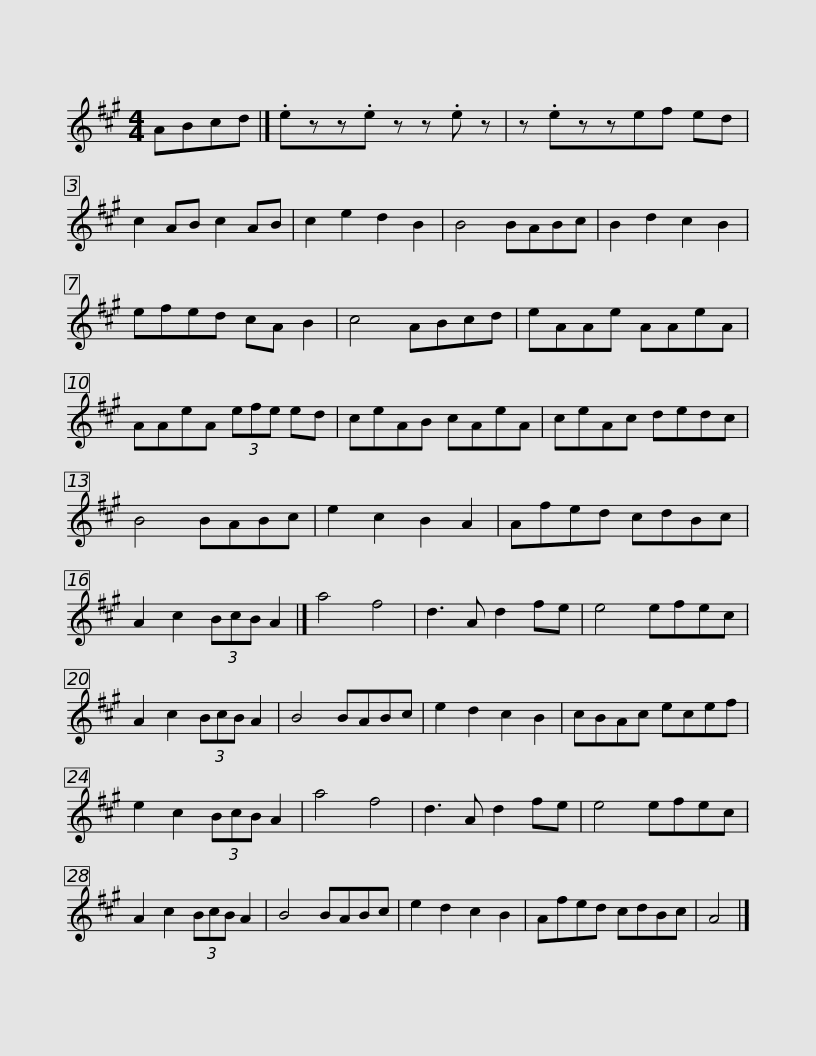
X:1
L:1/8
M:4/4
I:linebreak $
K:A
V:1 treble
V:1
 ABcd |] .ezz.e z z .e z | z .ezzef ed | c2 AB c2 AB | c2 e2 d2 B2 | %5
 B4 BABc | B2 d2 c2 B2 |$ efed cA B2 | c4 ABcd | eAAe AAeA | %10
 AAeA (3efe ed | ceAB cAeA | ceAc dedc |$ B4 BABc | e2 c2 B2 A2 | %15
 Afed cdBc | A2 c2 (3BcB A2 |] a4 f4 | d3 A d2 fe | e4 efec | %20
 A2 c2 (3BcB A2 |$ B4 BABc | e2 d2 c2 B2 | cBAc ecef | e2 c2 (3BcB A2 | %25
 a4 f4 | d3 A d2 fe | e4 efec | A2 c2 (3BcB A2 |$ B4 BABc | %30
 e2 d2 c2 B2 | Afed cdBc | A4 |] %33
